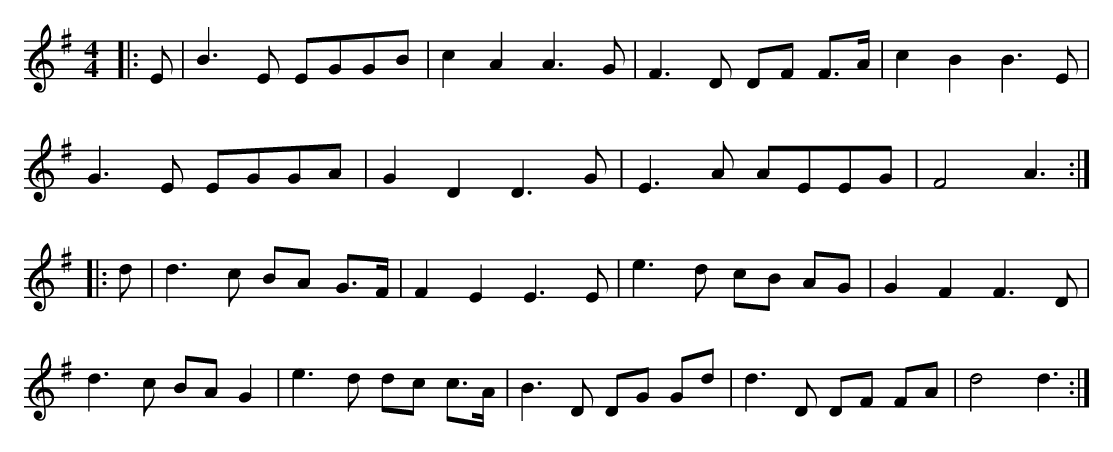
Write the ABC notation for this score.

X:1
M:4/4
K:G
|:E|B3E EGGB|c2 A2 A3G|F3D DF F3/2A/|c2 B2 B3E|
G3E EGGA|G2 D2 D3G|E3A AEEG|F4 A3:|
|:d|d3c BA G3/2F/|F2 E2 E3E|e3d cB AG|G2 F2 F3D|
d3c BA G2|e3d dc c3/2A/|B3D DG Gd|d3D DF FA|d4 d3:|
